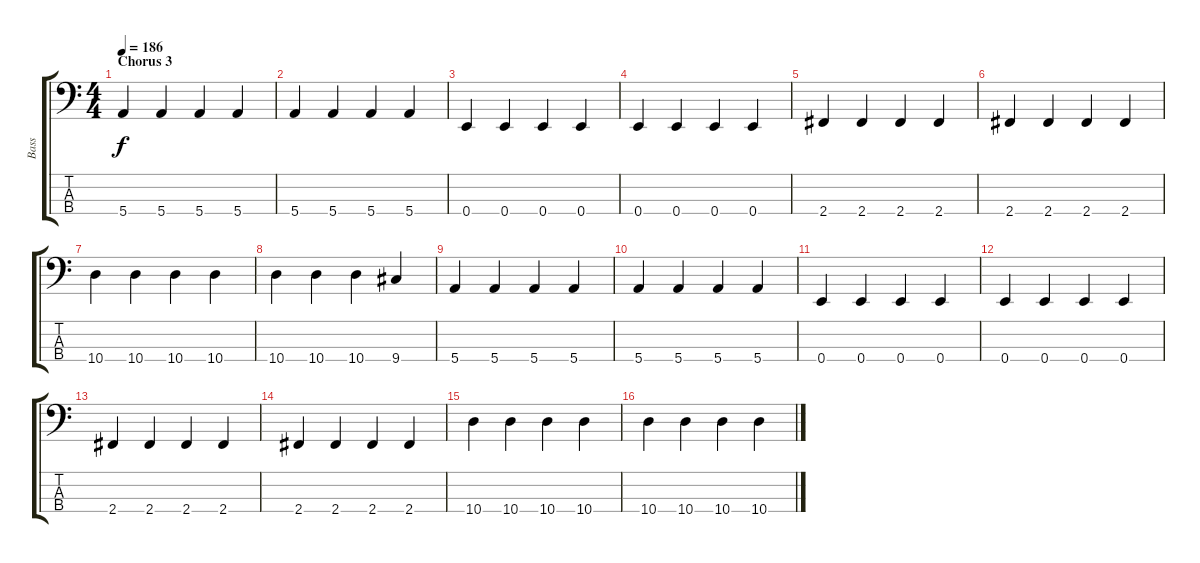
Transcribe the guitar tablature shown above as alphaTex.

\track ("Bass" "Bass") {instrument electricbasspick}
\staff {score tabs}
\tuning (G2 D2 A1 E1) {hide}
\ts (4 4)
\section ("" "Chorus 3")
\tempo 186
\clef f4
\ks c
5.4.4{dy f} 5.4.4 5.4.4 5.4.4 |
5.4.4 5.4.4 5.4.4 5.4.4 |
0.4.4 0.4.4 0.4.4 0.4.4 |
0.4.4 0.4.4 0.4.4 0.4.4 |
2.4.4 2.4.4 2.4.4 2.4.4 |
2.4.4 2.4.4 2.4.4 2.4.4 |
10.4.4 10.4.4 10.4.4 10.4.4 |
10.4.4 10.4.4 10.4.4 9.4.4 |
5.4.4 5.4.4 5.4.4 5.4.4 |
5.4.4 5.4.4 5.4.4 5.4.4 |
0.4.4 0.4.4 0.4.4 0.4.4 |
0.4.4 0.4.4 0.4.4 0.4.4 |
2.4.4 2.4.4 2.4.4 2.4.4 |
2.4.4 2.4.4 2.4.4 2.4.4 |
10.4.4 10.4.4 10.4.4 10.4.4 |
10.4.4 10.4.4 10.4.4 10.4.4
